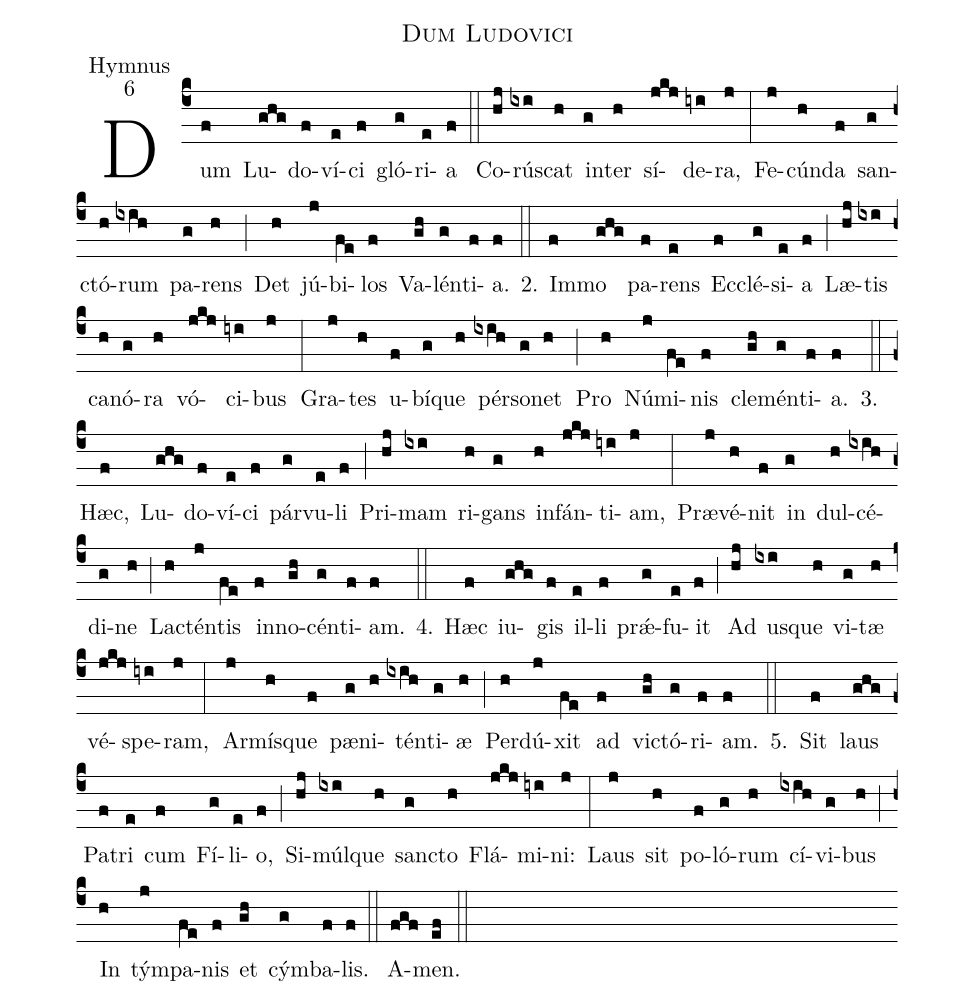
name:Dum Ludovici;
office-part:Hymnus;
mode:6;
%%
(c4) Dum(f) Lu(ghg)do(f)ví(e)ci(f) gló(g)ri(e)a(f) (::)
Co(hj)rú(ixi)scat(h) in(g)ter(h) sí(jkj)de(iyi)ra,(j) (:)
Fe(j)cún(h)da(f) san(g)ctó(h)rum(ixih) pa(g)rens(h) (;) Det(h) jú(j)bi(fe)los(f) Va(gh)lén(g)ti(f)a.(f) 2.(::) Im(f)mo(ghg) pa(f)rens(e) Ec(f)clé(g)si(e)a(f) (;) Læ(hj)tis(ixi) ca(h)nó(g)ra(h) vó(jkj)ci(iyi)bus(j) (:)
Gra(j)tes(h) u(f)bí(g)que(h) pér(ixih)so(g)net(h) (;) Pro(h) Nú(j)mi(fe)nis(f) cle(gh)mén(g)ti(f)a.(f) 3.(::) Hæc,(f) Lu(ghg)do(f)ví(e)ci(f) pár(g)vu(e)li(f) (;) Pri(hj)mam(ixi) ri(h)gans(g) in(h)fán(jkj)ti(iyi)am,(j) (:)
Præ(j)vé(h)nit(f) in(g) dul(h)cé(ixih)di(g)ne(h) (;) La(h)ctén(j)tis(fe) in(f)no(gh)cén(g)ti(f)am.(f) 4.(::) Hæc(f) iu(ghg)gis(f) il(e)li(f) pr{<sp>'ae</sp>}(g)fu(e)it(f) (;) Ad(hj) u(ixi)sque(h) vi(g)tæ(h) vé(jkj)spe(iyi)ram,(j) (:)
Ar(j)mí(h)sque(f) pæ(g)ni(h)tén(ixih)ti(g)æ(h) (;) Per(h)dú(j)xit(fe) ad(f) vi(gh)ctó(g)ri(f)am.(f) 5.(::) Sit(f) laus(ghg) Pa(f)tri(e) cum(f) Fí(g)li(e)o,(f) (;) Si(hj)múl(ixi)que(h) san(g)cto(h) Flá(jkj)mi(iyi)ni:(j) (:)
Laus(j) sit(h) po(f)ló(g)rum(h) cí(ixih)vi(g)bus(h) (;) In(h) tým(j)pa(fe)nis(f) et(gh) cým(g)ba(f)lis.(f) (::)
A(fgf)men.(ef) (::)
